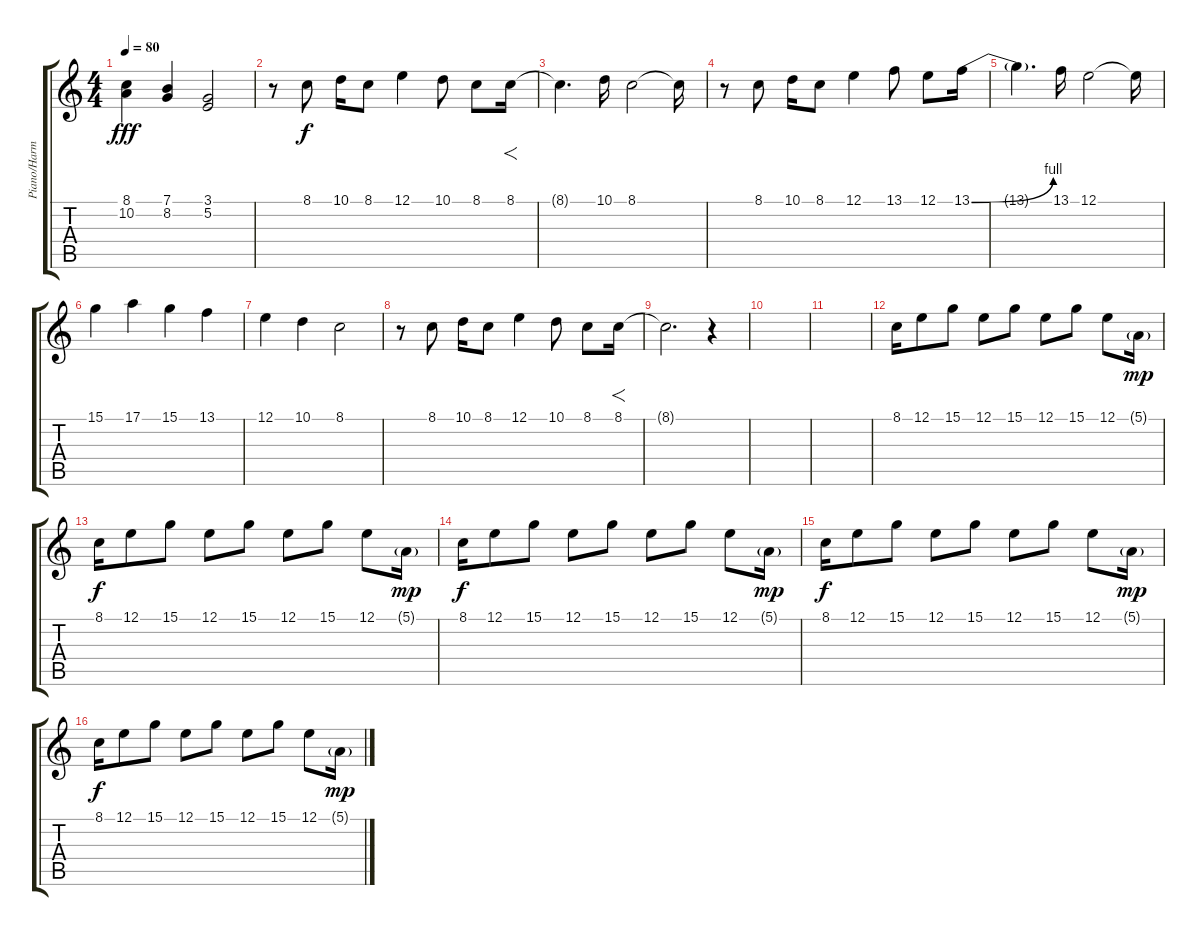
\track ("Piano/Harmonica" "Piano/Harm") {instrument acousticgrandpiano}
\staff {score tabs}
\tuning (E4 B3 G3 D3 A2 E2) {hide}
\ts (4 4)
\tempo 80
\clef g2
\ks c
(8.1 10.2).4{dy fff} (7.1 8.2).4 (3.1 5.2).2 |
r.8{volume 14 instrument harmonica} 8.1.8{dy f} 10.1.16 8.1.8 12.1.4 10.1.8 8.1.8 8.1.16{f} |
8.1{t}.4{d} 10.1.16 8.1.2 8.1{t}.16 |
r.8 8.1.8 10.1.16 8.1.8 12.1.4 13.1.8 12.1.8 13.1{be (bend 0 0 60 4)}.16 |
13.1{t}.4{d} 13.1.16 12.1.2 12.1{t}.16 |
15.1.4 17.1.4 15.1.4 13.1.4 |
12.1.4 10.1.4 8.1.2 |
r.8 8.1.8 10.1.16 8.1.8 12.1.4 10.1.8 8.1.8 8.1.16{f} |
8.1{t}.2{d} r.4 |
|
|
8.1.16{volume 11 instrument acousticgrandpiano} 12.1.8 15.1.8 12.1.8 15.1.8 12.1.8 15.1.8 12.1.8 5.1{g}.16{dy mp} |
8.1.16{dy f} 12.1.8 15.1.8 12.1.8 15.1.8 12.1.8 15.1.8 12.1.8 5.1{g}.16{dy mp} |
8.1.16{dy f} 12.1.8 15.1.8 12.1.8 15.1.8 12.1.8 15.1.8 12.1.8 5.1{g}.16{dy mp} |
8.1.16{dy f} 12.1.8 15.1.8 12.1.8 15.1.8 12.1.8 15.1.8 12.1.8 5.1{g}.16{dy mp} |
8.1.16{dy f} 12.1.8 15.1.8 12.1.8 15.1.8 12.1.8 15.1.8 12.1.8 5.1{g}.16{dy mp}
